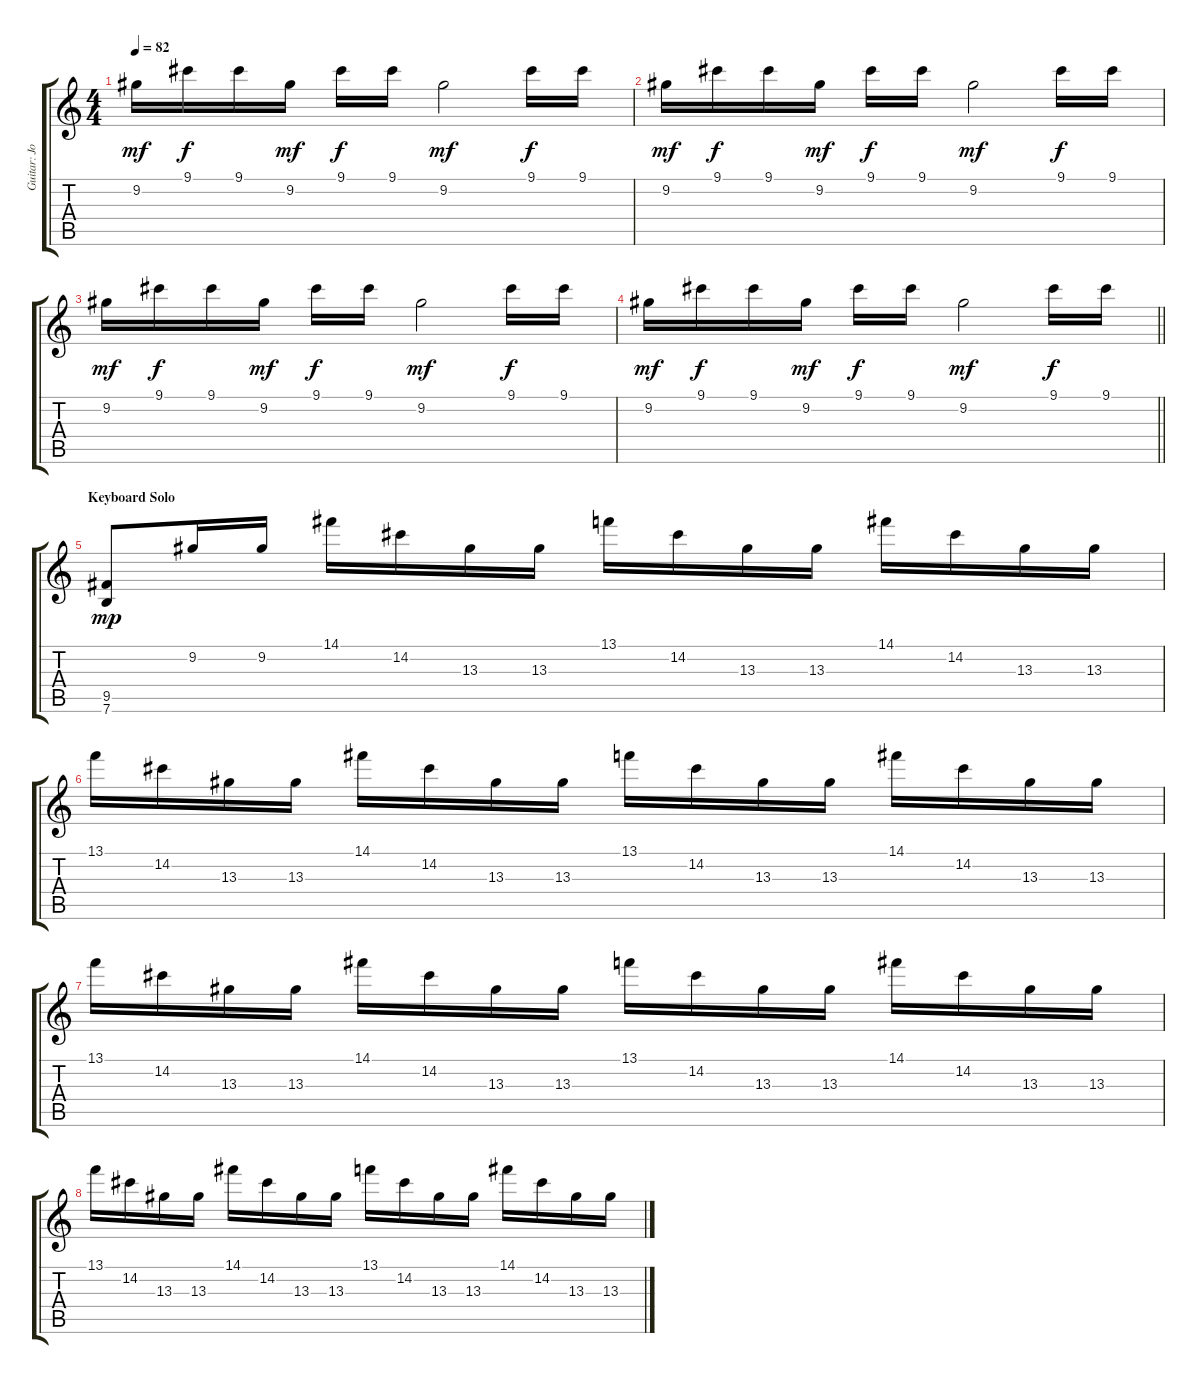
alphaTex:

\track ("Guitar: Jonas" "Guitar: Jo") {instrument electricguitarjazz}
\staff {score tabs}
\tuning (E4 B3 G3 D3 A2 E2) {hide}
\ts (4 4)
\tempo 82
\clef g2
\ks c
9.2.16{dy mf} 9.1.16{dy f} 9.1.16 9.2.16{dy mf} 9.1.16{dy f} 9.1.16 9.2.2{dy mf} 9.1.16{dy f} 9.1.16 |
9.2.16{dy mf} 9.1.16{dy f} 9.1.16 9.2.16{dy mf} 9.1.16{dy f} 9.1.16 9.2.2{dy mf} 9.1.16{dy f} 9.1.16 |
9.2.16{dy mf} 9.1.16{dy f} 9.1.16 9.2.16{dy mf} 9.1.16{dy f} 9.1.16 9.2.2{dy mf} 9.1.16{dy f} 9.1.16 |
\barLineRight lightlight
9.2.16{dy mf} 9.1.16{dy f} 9.1.16 9.2.16{dy mf} 9.1.16{dy f} 9.1.16 9.2.2{dy mf} 9.1.16{dy f} 9.1.16 |
\section ("" "Keyboard Solo")
(9.5 7.6).8{dy mp} 9.2.16 9.2.16 14.1.16 14.2.16 13.3.16 13.3.16 13.1.16 14.2.16 13.3.16 13.3.16 14.1.16 14.2.16 13.3.16 13.3.16 |
13.1.16 14.2.16 13.3.16 13.3.16 14.1.16 14.2.16 13.3.16 13.3.16 13.1.16 14.2.16 13.3.16 13.3.16 14.1.16 14.2.16 13.3.16 13.3.16 |
13.1.16 14.2.16 13.3.16 13.3.16 14.1.16 14.2.16 13.3.16 13.3.16 13.1.16 14.2.16 13.3.16 13.3.16 14.1.16 14.2.16 13.3.16 13.3.16 |
13.1.16 14.2.16 13.3.16 13.3.16 14.1.16 14.2.16 13.3.16 13.3.16 13.1.16 14.2.16 13.3.16 13.3.16 14.1.16 14.2.16 13.3.16 13.3.16
